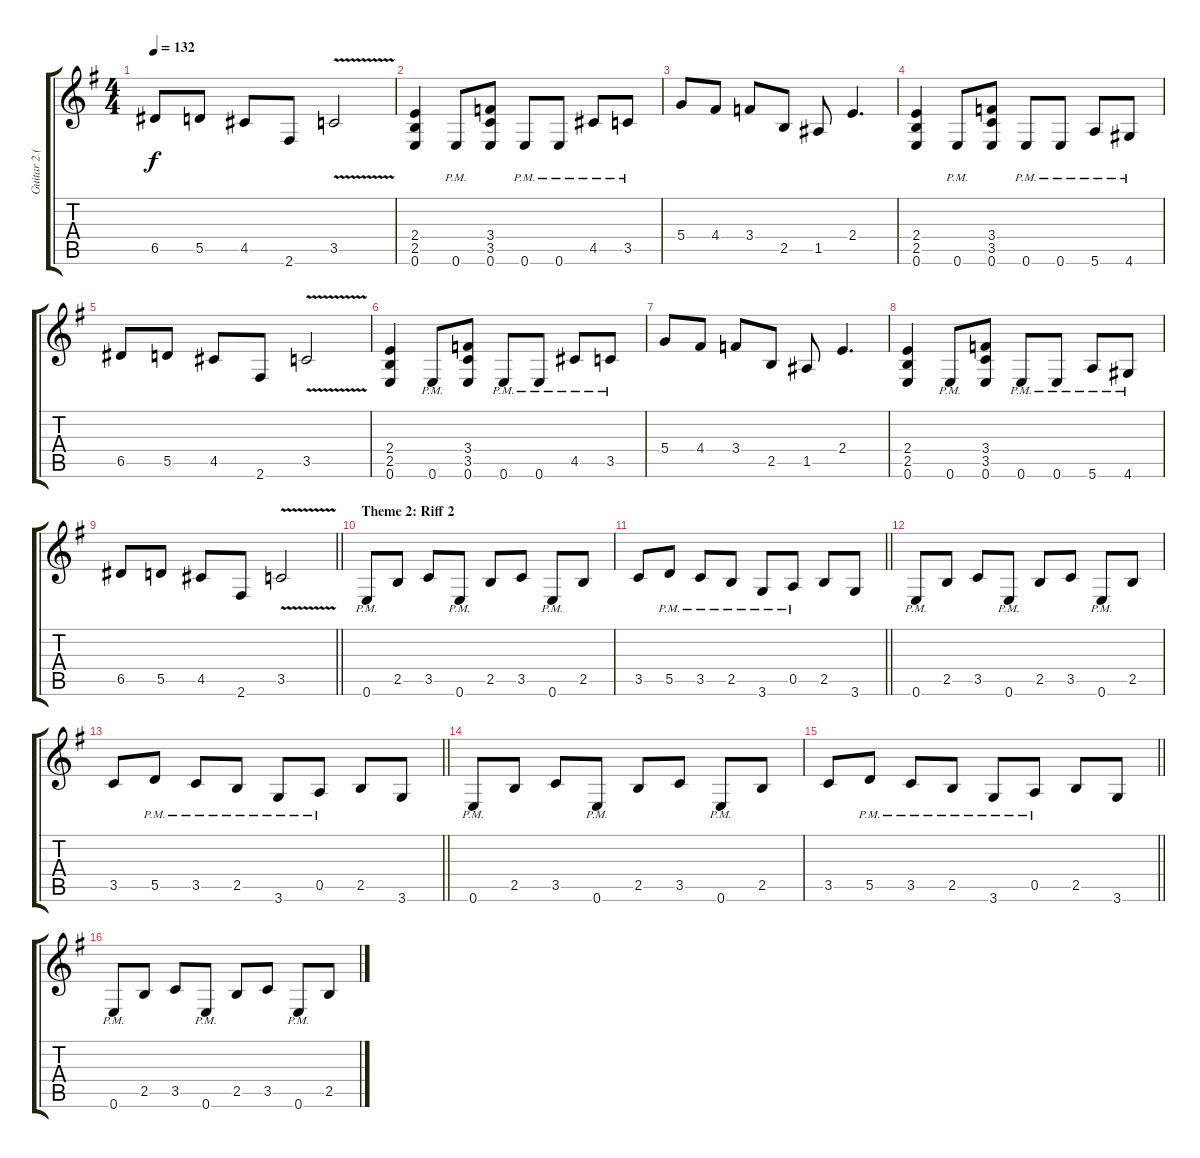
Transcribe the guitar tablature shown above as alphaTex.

\track ("Guitar 2 (LEAD)" "Guitar 2 (") {instrument overdrivenguitar}
\staff {score tabs}
\tuning (E4 B3 G3 D3 A2 E2) {hide}
\ts (4 4)
\tempo 132
\clef g2
\ks g
6.5.8{dy f} 5.5.8 4.5.8 2.6.8 3.5{v}.2 |
(2.4 2.5 0.6).4 0.6{pm}.8 (3.4 3.5 0.6).8 0.6{pm}.8 0.6{pm}.8 4.5{pm}.8 3.5{pm}.8 |
5.4.8 4.4.8 3.4.8 2.5.8 1.5.8 2.4.4{d} |
(2.4 2.5 0.6).4 0.6{pm}.8 (3.4 3.5 0.6).8 0.6{pm}.8 0.6{pm}.8 5.6{pm}.8 4.6{pm}.8 |
6.5.8 5.5.8 4.5.8 2.6.8 3.5{v}.2 |
(2.4 2.5 0.6).4 0.6{pm}.8 (3.4 3.5 0.6).8 0.6{pm}.8 0.6{pm}.8 4.5{pm}.8 3.5{pm}.8 |
5.4.8 4.4.8 3.4.8 2.5.8 1.5.8 2.4.4{d} |
(2.4 2.5 0.6).4 0.6{pm}.8 (3.4 3.5 0.6).8 0.6{pm}.8 0.6{pm}.8 5.6{pm}.8 4.6{pm}.8 |
\barLineRight lightlight
6.5.8 5.5.8 4.5.8 2.6.8 3.5{v}.2 |
\section ("" "Theme 2: Riff 2")
0.6{pm}.8 2.5.8 3.5.8 0.6{pm}.8 2.5.8 3.5.8 0.6{pm}.8 2.5.8 |
\barLineRight lightlight
3.5.8 5.5{pm}.8 3.5{pm}.8 2.5{pm}.8 3.6{pm}.8 0.5{pm}.8 2.5.8 3.6.8 |
0.6{pm}.8 2.5.8 3.5.8 0.6{pm}.8 2.5.8 3.5.8 0.6{pm}.8 2.5.8 |
\barLineRight lightlight
3.5.8 5.5{pm}.8 3.5{pm}.8 2.5{pm}.8 3.6{pm}.8 0.5{pm}.8 2.5.8 3.6.8 |
0.6{pm}.8 2.5.8 3.5.8 0.6{pm}.8 2.5.8 3.5.8 0.6{pm}.8 2.5.8 |
\barLineRight lightlight
3.5.8 5.5{pm}.8 3.5{pm}.8 2.5{pm}.8 3.6{pm}.8 0.5{pm}.8 2.5.8 3.6.8 |
0.6{pm}.8 2.5.8 3.5.8 0.6{pm}.8 2.5.8 3.5.8 0.6{pm}.8 2.5.8
